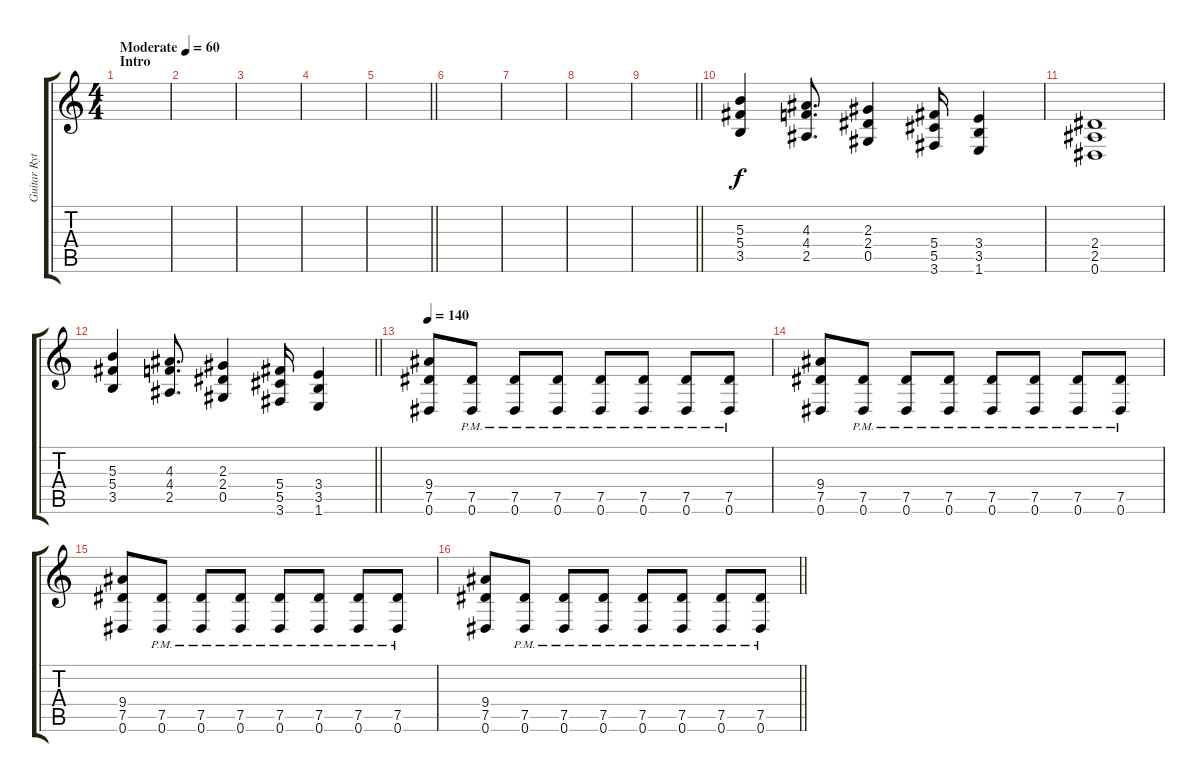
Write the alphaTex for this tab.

\track ("Guitar Rythmic" "Guitar Ryt") {instrument distortionguitar}
\staff {score tabs}
\tuning (Eb4 Bb3 Gb3 Db3 Ab2 Eb2) {hide}
\ts (4 4)
\section ("" "Intro")
\tempo (60 "Moderate")
\clef g2
\ks c
|
|
|
|
\barLineRight lightlight
|
|
|
|
\barLineRight lightlight
|
(5.3 5.4 3.5).4 (4.3 4.4 2.5).8{d} (2.3 2.4 0.5).4 (5.4 5.5 3.6).16 (3.4 3.5 1.6).4 |
(2.4 2.5 0.6).1 |
\barLineRight lightlight
(5.3 5.4 3.5).4 (4.3 4.4 2.5).8{d} (2.3 2.4 0.5).4 (5.4 5.5 3.6).16 (3.4 3.5 1.6).4 |
\tempo 140
(9.4 7.5 0.6).8 (7.5{pm} 0.6{pm}).8 (7.5{pm} 0.6{pm}).8 (7.5{pm} 0.6{pm}).8 (7.5{pm} 0.6{pm}).8 (7.5{pm} 0.6{pm}).8 (7.5{pm} 0.6{pm}).8 (7.5{pm} 0.6{pm}).8 |
(9.4 7.5 0.6).8 (7.5{pm} 0.6{pm}).8 (7.5{pm} 0.6{pm}).8 (7.5{pm} 0.6{pm}).8 (7.5{pm} 0.6{pm}).8 (7.5{pm} 0.6{pm}).8 (7.5{pm} 0.6{pm}).8 (7.5{pm} 0.6{pm}).8 |
(9.4 7.5 0.6).8 (7.5{pm} 0.6{pm}).8 (7.5{pm} 0.6{pm}).8 (7.5{pm} 0.6{pm}).8 (7.5{pm} 0.6{pm}).8 (7.5{pm} 0.6{pm}).8 (7.5{pm} 0.6{pm}).8 (7.5{pm} 0.6{pm}).8 |
\barLineRight lightlight
(9.4 7.5 0.6).8 (7.5{pm} 0.6{pm}).8 (7.5{pm} 0.6{pm}).8 (7.5{pm} 0.6{pm}).8 (7.5{pm} 0.6{pm}).8 (7.5{pm} 0.6{pm}).8 (7.5{pm} 0.6{pm}).8 (7.5{pm} 0.6{pm}).8
